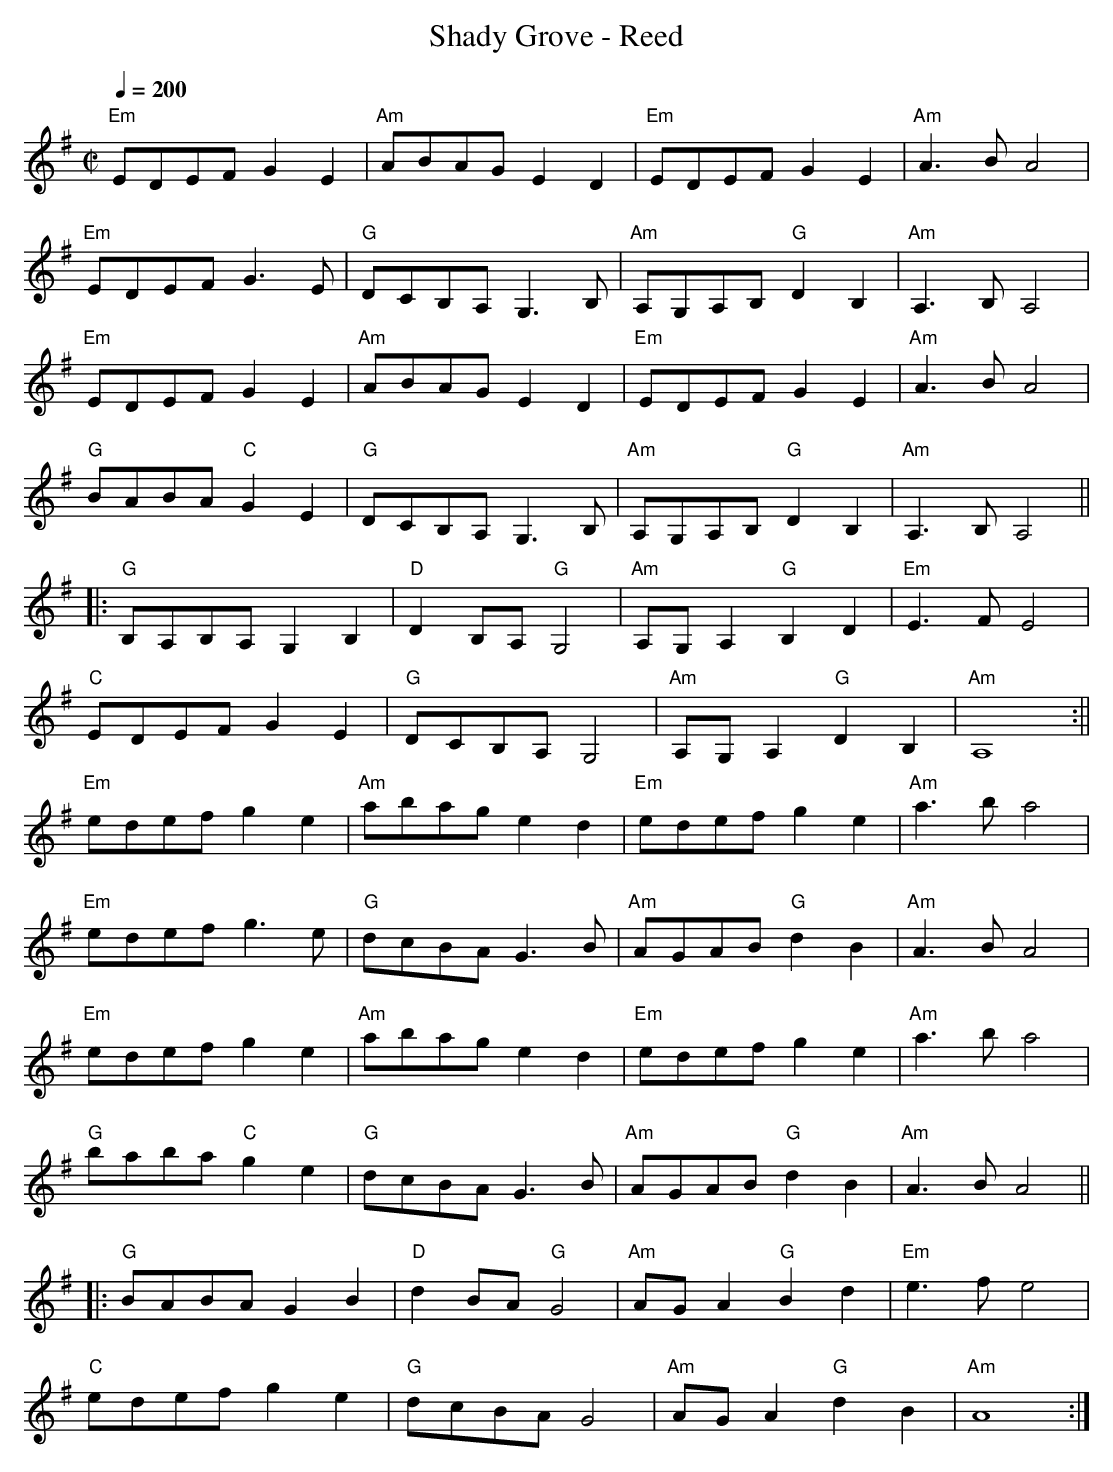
X:1
T:Shady Grove - Reed
L:1/8
M:C|
Q:1/4=200
K:Ador
"Em" EDEF G2E2 |"Am" ABAG E2D2 |"Em" EDEF G2E2 |"Am" A3B A4 |
"Em" EDEF G3E | "G" DCB,A, G,3B, |"Am" A,G,A,B, "G" D2B,2 | "Am" A,3B, A,4 |
"Em" EDEF G2E2 |"Am" ABAG E2D2 |"Em" EDEF G2E2 |"Am" A3B A4 |
"G" BABA "C" G2E2 | "G" DCB,A, G,3B, |"Am"  A,G,A,B, "G" D2B,2 | "Am" A,3B, A,4 ||
|: "G" B,A,B,A, G,2B,2 | "D" D2 B,A, "G" G,4 | "Am" A,G,A,2 "G" B,2D2 | "Em" E3F E4 |
"C" EDEF G2E2 |"G" DCB,A, G,4 |"Am"  A,G,A,2 "G" D2B,2 |"Am" A,8 :||
"Em" edef g2e2 |"Am" abag e2d2 |"Em" edef g2e2 |"Am" a3b a4 |
"Em" edef g3e | "G" dcBA G3B |"Am" AGAB "G" d2B2 | "Am" A3B A4 |
"Em" edef g2e2 |"Am" abag e2d2 |"Em" edef g2e2 |"Am" a3b a4 |
"G" baba "C" g2e2 | "G" dcBA G3B |"Am"  AGAB "G" d2B2 | "Am" A3B A4 ||
|: "G" BABA G2B2 | "D" d2 BA "G" G4 | "Am" AGA2 "G" B2d2 | "Em" e3f e4 |
"C" edef g2e2 |"G" dcBA G4 |"Am"  AGA2 "G" d2B2 |"Am" A8 :|
